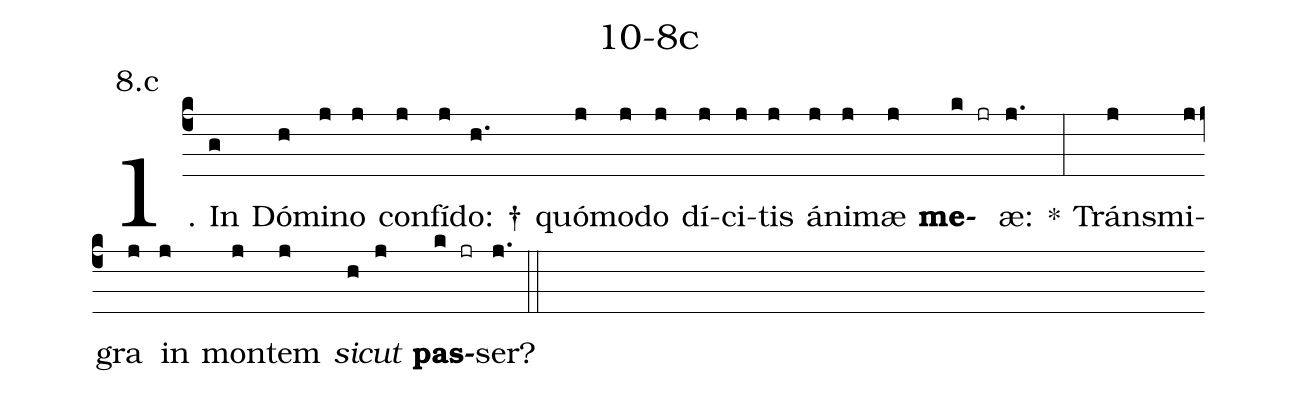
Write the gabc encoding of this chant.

name: 10-8c;
annotation: 8.c;
%%
(c4)1. In(g) Dó(h)mi(j)no(j) con(j)fí(j)do: †(h.) quó(j)mo(j)do(j) dí(j)ci(j)tis(j) á(j)ni(j)mæ(j) <b>me</b>(k jr)æ:(j.) *(:) Tráns(j)mi(j)gra(j) in(j) mon(j)tem(j) <i>sic</i>(h)<i>ut</i>(j) <b>pas</b>(k jr)ser?(j.) (::)
